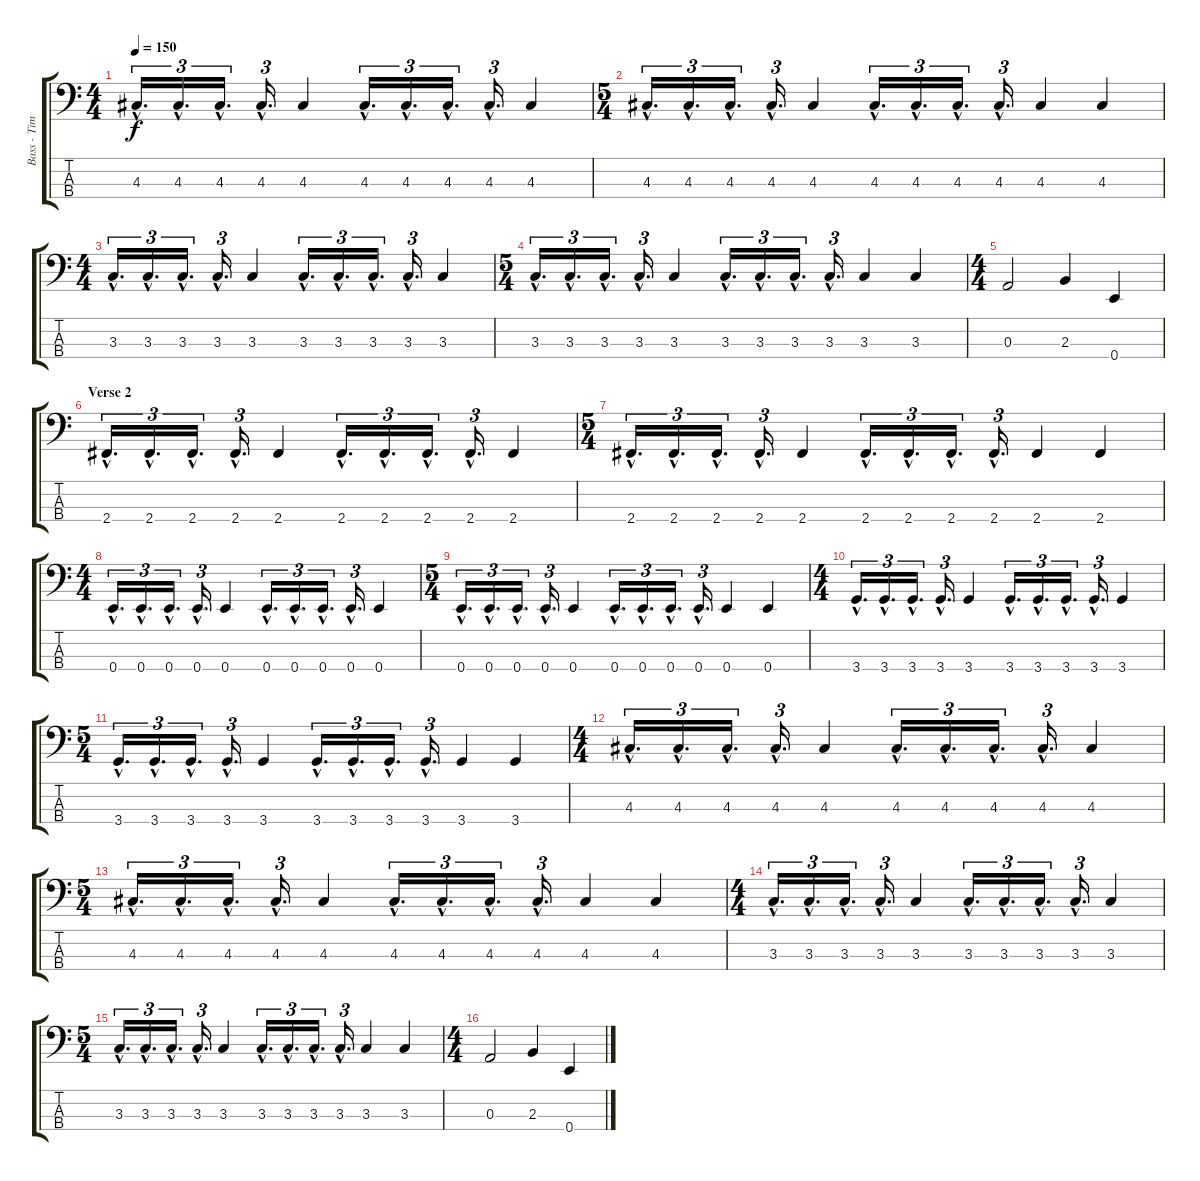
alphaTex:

\track ("Bass - Timi Hansen" "Bass - Tim") {instrument slapbass2}
\staff {score tabs}
\tuning (G2 D2 A1 E1) {hide}
\ts (4 4)
\tempo 150
\clef f4
\ks c
4.3{hac}.16{d tu (3 2) dy f} 4.3{hac}.16{d tu (3 2)} 4.3{hac}.16{d tu (3 2)} 4.3{hac}.16{d tu (3 2)} 4.3.4 4.3{hac}.16{d tu (3 2)} 4.3{hac}.16{d tu (3 2)} 4.3{hac}.16{d tu (3 2)} 4.3{hac}.16{d tu (3 2)} 4.3.4 |
\ts (5 4)
4.3{hac}.16{d tu (3 2)} 4.3{hac}.16{d tu (3 2)} 4.3{hac}.16{d tu (3 2)} 4.3{hac}.16{d tu (3 2)} 4.3.4 4.3{hac}.16{d tu (3 2)} 4.3{hac}.16{d tu (3 2)} 4.3{hac}.16{d tu (3 2)} 4.3{hac}.16{d tu (3 2)} 4.3.4 4.3.4 |
\ts (4 4)
3.3{hac}.16{d tu (3 2)} 3.3{hac}.16{d tu (3 2)} 3.3{hac}.16{d tu (3 2)} 3.3{hac}.16{d tu (3 2)} 3.3.4 3.3{hac}.16{d tu (3 2)} 3.3{hac}.16{d tu (3 2)} 3.3{hac}.16{d tu (3 2)} 3.3{hac}.16{d tu (3 2)} 3.3.4 |
\ts (5 4)
3.3{hac}.16{d tu (3 2)} 3.3{hac}.16{d tu (3 2)} 3.3{hac}.16{d tu (3 2)} 3.3{hac}.16{d tu (3 2)} 3.3.4 3.3{hac}.16{d tu (3 2)} 3.3{hac}.16{d tu (3 2)} 3.3{hac}.16{d tu (3 2)} 3.3{hac}.16{d tu (3 2)} 3.3.4 3.3.4 |
\ts (4 4)
0.3.2 2.3.4 0.4.4 |
\section ("" "Verse 2")
2.4{hac}.16{d tu (3 2)} 2.4{hac}.16{d tu (3 2)} 2.4{hac}.16{d tu (3 2)} 2.4{hac}.16{d tu (3 2)} 2.4.4 2.4{hac}.16{d tu (3 2)} 2.4{hac}.16{d tu (3 2)} 2.4{hac}.16{d tu (3 2)} 2.4{hac}.16{d tu (3 2)} 2.4.4 |
\ts (5 4)
2.4{hac}.16{d tu (3 2)} 2.4{hac}.16{d tu (3 2)} 2.4{hac}.16{d tu (3 2)} 2.4{hac}.16{d tu (3 2)} 2.4.4 2.4{hac}.16{d tu (3 2)} 2.4{hac}.16{d tu (3 2)} 2.4{hac}.16{d tu (3 2)} 2.4{hac}.16{d tu (3 2)} 2.4.4 2.4.4 |
\ts (4 4)
0.4{hac}.16{d tu (3 2)} 0.4{hac}.16{d tu (3 2)} 0.4{hac}.16{d tu (3 2)} 0.4{hac}.16{d tu (3 2)} 0.4.4 0.4{hac}.16{d tu (3 2)} 0.4{hac}.16{d tu (3 2)} 0.4{hac}.16{d tu (3 2)} 0.4{hac}.16{d tu (3 2)} 0.4.4 |
\ts (5 4)
0.4{hac}.16{d tu (3 2)} 0.4{hac}.16{d tu (3 2)} 0.4{hac}.16{d tu (3 2)} 0.4{hac}.16{d tu (3 2)} 0.4.4 0.4{hac}.16{d tu (3 2)} 0.4{hac}.16{d tu (3 2)} 0.4{hac}.16{d tu (3 2)} 0.4{hac}.16{d tu (3 2)} 0.4.4 0.4.4 |
\ts (4 4)
3.4{hac}.16{d tu (3 2)} 3.4{hac}.16{d tu (3 2)} 3.4{hac}.16{d tu (3 2)} 3.4{hac}.16{d tu (3 2)} 3.4.4 3.4{hac}.16{d tu (3 2)} 3.4{hac}.16{d tu (3 2)} 3.4{hac}.16{d tu (3 2)} 3.4{hac}.16{d tu (3 2)} 3.4.4 |
\ts (5 4)
3.4{hac}.16{d tu (3 2)} 3.4{hac}.16{d tu (3 2)} 3.4{hac}.16{d tu (3 2)} 3.4{hac}.16{d tu (3 2)} 3.4.4 3.4{hac}.16{d tu (3 2)} 3.4{hac}.16{d tu (3 2)} 3.4{hac}.16{d tu (3 2)} 3.4{hac}.16{d tu (3 2)} 3.4.4 3.4.4 |
\ts (4 4)
4.3{hac}.16{d tu (3 2)} 4.3{hac}.16{d tu (3 2)} 4.3{hac}.16{d tu (3 2)} 4.3{hac}.16{d tu (3 2)} 4.3.4 4.3{hac}.16{d tu (3 2)} 4.3{hac}.16{d tu (3 2)} 4.3{hac}.16{d tu (3 2)} 4.3{hac}.16{d tu (3 2)} 4.3.4 |
\ts (5 4)
4.3{hac}.16{d tu (3 2)} 4.3{hac}.16{d tu (3 2)} 4.3{hac}.16{d tu (3 2)} 4.3{hac}.16{d tu (3 2)} 4.3.4 4.3{hac}.16{d tu (3 2)} 4.3{hac}.16{d tu (3 2)} 4.3{hac}.16{d tu (3 2)} 4.3{hac}.16{d tu (3 2)} 4.3.4 4.3.4 |
\ts (4 4)
3.3{hac}.16{d tu (3 2)} 3.3{hac}.16{d tu (3 2)} 3.3{hac}.16{d tu (3 2)} 3.3{hac}.16{d tu (3 2)} 3.3.4 3.3{hac}.16{d tu (3 2)} 3.3{hac}.16{d tu (3 2)} 3.3{hac}.16{d tu (3 2)} 3.3{hac}.16{d tu (3 2)} 3.3.4 |
\ts (5 4)
3.3{hac}.16{d tu (3 2)} 3.3{hac}.16{d tu (3 2)} 3.3{hac}.16{d tu (3 2)} 3.3{hac}.16{d tu (3 2)} 3.3.4 3.3{hac}.16{d tu (3 2)} 3.3{hac}.16{d tu (3 2)} 3.3{hac}.16{d tu (3 2)} 3.3{hac}.16{d tu (3 2)} 3.3.4 3.3.4 |
\ts (4 4)
0.3.2 2.3.4 0.4.4
